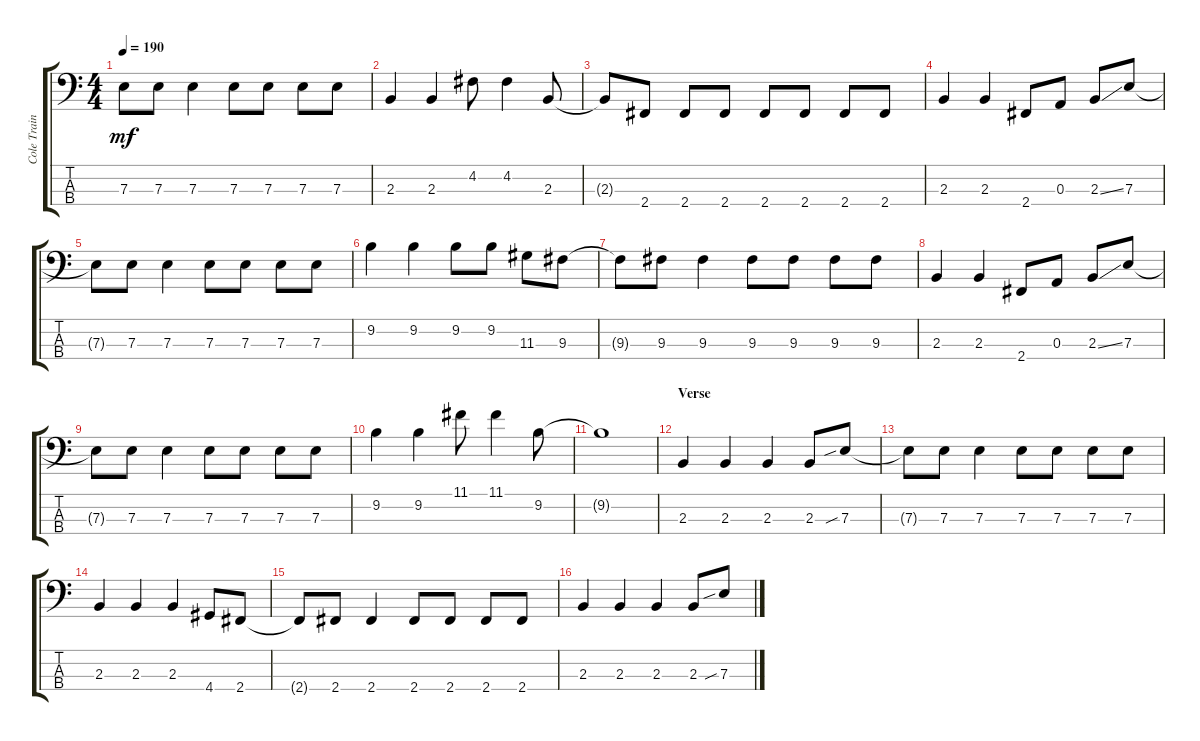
\track ("Cole Train" "Cole Train") {instrument electricbassfinger}
\staff {score tabs}
\tuning (G2 D2 A1 E1) {hide}
\ts (4 4)
\tempo 190
\clef f4
\ks c
7.3{t}.8{dy mf} 7.3.8 7.3.4 7.3.8 7.3.8 7.3.8 7.3.8 |
2.3.4 2.3.4 4.2.8 4.2.4 2.3.8 |
2.3{t}.8 2.4.8 2.4.8 2.4.8 2.4.8 2.4.8 2.4.8 2.4.8 |
2.3.4 2.3.4 2.4.8 0.3.8 2.3{ss}.8 7.3.8 |
7.3{t}.8 7.3.8 7.3.4 7.3.8 7.3.8 7.3.8 7.3.8 |
9.2.4 9.2.4 9.2.8 9.2.8 11.3.8 9.3.8 |
9.3{t}.8 9.3.8 9.3.4 9.3.8 9.3.8 9.3.8 9.3.8 |
2.3.4 2.3.4 2.4.8 0.3.8 2.3{ss}.8 7.3.8 |
7.3{t}.8 7.3.8 7.3.4 7.3.8 7.3.8 7.3.8 7.3.8 |
9.2.4 9.2.4 11.1.8 11.1.4 9.2.8 |
9.2{t}.1 |
\section ("" "Verse")
2.3.4 2.3.4 2.3.4 2.3.8 7.3{sib}.8 |
7.3{t}.8 7.3.8 7.3.4 7.3.8 7.3.8 7.3.8 7.3.8 |
2.3.4 2.3.4 2.3.4 4.4.8 2.4.8 |
2.4{t}.8 2.4.8 2.4.4 2.4.8 2.4.8 2.4.8 2.4.8 |
2.3.4 2.3.4 2.3.4 2.3.8 7.3{sib}.8
